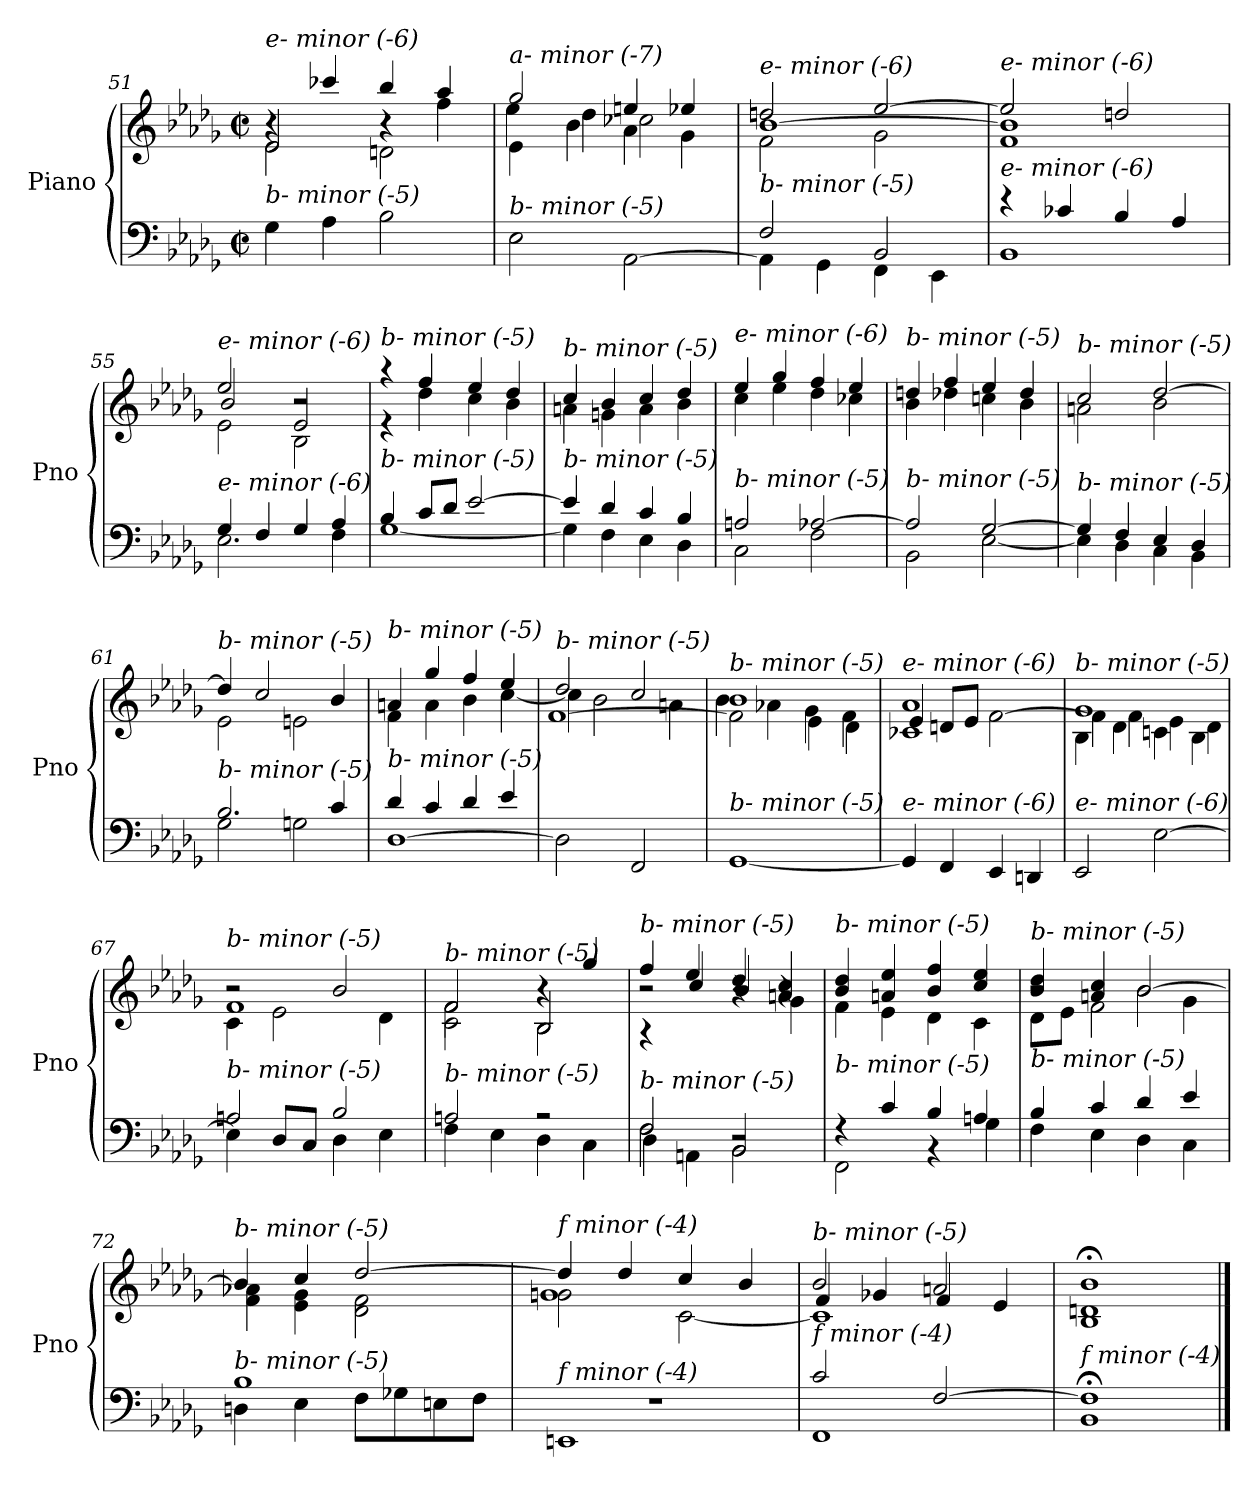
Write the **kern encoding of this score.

**kern	**kern
*part1	*part1
*staff2	*staff1
*I"Piano	*
*I'Pno	*
*clefF4	*clefG2
*k[b-e-a-d-g-]	*k[b-e-a-d-g-]
*M2/2	*M2/2
*met(c|)	*met(c|)
=51	=51
*	*^
*	*	*^
!	!LO:TX:i:t=e- minor (-6)	!	!
!LO:TX:i:t=b- minor (-5)	!	!	!
4G-\	4r	2e-\	2e-/
4A-\	4ccc-X/	.	.
2B-\	4bb-/	2dn\	4r
.	4aa-/	.	4ff\
=52	=52	=52	=52
!	!LO:TX:i:t=a- minor (-7)	!	!
!LO:TX:i:t=b- minor (-5)	!	!	!
2E-\	2gg-/	4e-\	4ee-\
.	.	4b-\	4dd-\
[2AA-\	4eeni/	4a-\	2cc-X\
.	4ee-/	4g-\	.
=53	=53	=53	=53
*^	*	*	*
!	!	!LO:TX:i:t=e- minor (-6)	!	!
!LO:TX:i:t=b- minor (-5)	!	!	!	!
4AA-\]	2F/	2ddn/	2f\	[1b-
4GG-\	.	.	.	.
4FF\	2BB-/	[2ee-/	2g-\	.
4EE-\	.	.	.	.
!!LO:LB:g=z	!!	!!
=54	=54	=54	=54	=54
!	!	!LO:TX:i:t=e- minor (-6)	!	!
!LO:TX:i:t=e- minor (-6)	!	!	!	!
4r	1BB-	2ee-/]	1f	1b-]
4c-X/	.	.	.	.
4B-/	.	2ddn/	.	.
4A-/	.	.	.	.
=55	=55	=55	=55	=55
!	!	!LO:TX:i:t=e- minor (-6)	!	!
!LO:TX:i:t=e- minor (-6)	!	!	!	!
4G-/	2.E-\	2ee-/	2e-\	2b-/
4F/	.	.	.	.
4G-/	.	2r	2B-\	2e-/
4A-/	4F\	.	.	.
*	*	*	*v	*v
=56	=56	=56	=56
!	!	!LO:TX:i:t=b- minor (-5)	!
!LO:TX:i:t=b- minor (-5)	!	!	!
4B-/	[1G-	4r	4r
8c/L	.	4ff/	4dd-\
8d-/J	.	.	.
[2e-/	.	4ee-/	4cc\
.	.	4dd-/	4b-\
=57	=57	=57	=57
!	!	!LO:TX:i:t=b- minor (-5)	!
!LO:TX:i:t=b- minor (-5)	!	!	!
4e-/]	4G-\]	4cc/	4an\
4d-/	4F\	4b-/	4gn\
4c/	4E-\	4cc/	4a\
4B-/	4D-\	4dd-/	4b-\
=58	=58	=58	=58
!	!	!LO:TX:i:t=e- minor (-6)	!
!LO:TX:i:t=b- minor (-5)	!	!	!
2An/	2C\	4ee-/	4cc\
.	.	4gg-/	4ee-\
[2A-X/	2F\	4ff/	4dd-\
.	.	4ee-/	4cc-X\
=59	=59	=59	=59
!	!	!LO:TX:i:t=b- minor (-5)	!
!LO:TX:i:t=b- minor (-5)	!	!	!
2A-/]	2BB-\	4ddn/	4b-\
.	.	4ff/	4dd-X\
[2G-/	[2E-\	4ee-/	4ccn\
.	.	4dd-/	4b-\
=60	=60	=60	=60
!	!	!LO:TX:i:t=b- minor (-5)	!
!LO:TX:i:t=b- minor (-5)	!	!	!
4G-/]	4E-\]	2cc/	2an\
4F/	4D-\	.	.
4E-/	4C\	[2dd-/	2b-\
4D-/	4BB-\	.	.
!!LO:LB:g=z	!!
=61	=61	=61	=61
!	!	!LO:TX:i:t=b- minor (-5)	!
!LO:TX:i:t=b- minor (-5)	!	!	!
2.B-/	2G-\	4dd-/]	2e-\
.	.	2cc/	.
.	2Gn\	.	2en\
4c/	.	4b-/	.
=62	=62	=62	=62
!	!	!LO:TX:i:t=b- minor (-5)	!
!LO:TX:i:t=b- minor (-5)	!	!	!
[1D-	4d-/	4an/	4f\
.	4c/	4gg-/	4a\
.	4d-/	4ff/	4b-\
.	4e-/	4ee-/	[4cc\
=63	=63	=63	=63
*	*	*	*^
!	!	!LO:TX:i:t=b- minor (-5)	!	!
!LO:TX:i:t=b- minor (-5)	!	!	!	!
*v	*v	*	*	*
2D-\]	2dd-/	4cc\]	[1f
.	.	2b-\	.
2FF/	2cc/	.	.
.	.	4an\	.
=64	=64	=64	=64
!	!LO:TX:i:t=b- minor (-5)	!	!
!LO:TX:i:t=b- minor (-5)	!	!	!
[1GG-	1b-	4b-\	2f\]
.	.	4a-X\	.
.	.	4g-\	4e-\
.	.	4f\	4d-\
=65	=65	=65	=65
!	!LO:TX:i:t=e- minor (-6)	!	!
!LO:TX:i:t=e- minor (-6)	!	!	!
4GG-/]	1a-	1c-X	4e-/
4FF/	.	.	8dn/L
.	.	.	8e-/J
4EE-/	.	.	[2f\
4DDn/	.	.	.
=66	=66	=66	=66
!	!LO:TX:i:t=b- minor (-5)	!	!
!LO:TX:i:t=e- minor (-6)	!	!	!
2EE-/	1g-	4B-\	4f\]
.	.	4d-\	4f\
[2E-\	.	4cn\	4e-\
.	.	4B-\	4d-\
!!LO:PB:g=z	!!	!!
=67	=67	=67	=67
*^	*	*	*
!	!	!LO:TX:i:t=b- minor (-5)	!	!
!LO:TX:i:t=b- minor (-5)	!	!	!	!
4E-\]	2An/	2r	4c\	1f
8D-/L	.	.	2e-\	.
8C/J	.	.	.	.
4D-\	2B-/	2b-/	.	.
4E-\	.	.	4d-\	.
=68	=68	=68	=68	=68
!	!	!LO:TX:i:t=b- minor (-5)	!	!
!LO:TX:i:t=b- minor (-5)	!	!	!	!
2An/	4F\	2f/	2c\	2f\
.	4E-\	.	.	.
2r	4D-\	4r	2B-\	2B-/
.	4C\	4gg-/	.	.
=69	=69	=69	=69	=69
*	*^	*	*	*
!	!	!	!LO:TX:i:t=b- minor (-5)	!	!
!LO:TX:i:t=b- minor (-5)	!	!	!	!	!
2F/	2F\	4D-\	4ff/	2r	4rA
.	.	4AAn\	4ee-/	.	4cc/
2BB-/	2BB-\	2r	4dd-/	4r	4b-/
.	.	.	4an/ 4cc/	4g-\	4r
*	*v	*v	*	*	*
=70	=70	=70	=70	=70
!	!	!LO:TX:i:t=b- minor (-5)	!	!
!LO:TX:i:t=b- minor (-5)	!	!	!	!
*	*	*	*v	*v
4rF	2FF\	4b-/ 4dd-/	4f\
4c/	.	4an/ 4ee-/	4e-\
4B-/	4rBB	4b-/ 4ff/	4d-\
4An/	4G-\	4cc/ 4ee-/	4c\
=71	=71	=71	=71
*	*	*	*^
!	!	!LO:TX:i:t=b- minor (-5)	!	!
!LO:TX:i:t=b- minor (-5)	!	!	!	!
4B-/	4F\	4b-/ 4dd-/	8d-\L	2r
.	.	.	8e-\J	.
4c/	4E-\	4an/ 4cc/	2f\	.
4d-/	4D-\	[2b-/	.	2b-\
4e-/	4C\	.	4g-\	.
*	*	*	*v	*v
=72	=72	=72	=72
!	!	!LO:TX:i:t=b- minor (-5)	!
!LO:TX:i:t=b- minor (-5)	!	!	!
1B-	4Dn\	4b-/]	4f\ 4a-X\
.	4E-\	4cc/	4e-\ 4g-\
.	8F\L	[2dd-/	2d-\ 2f\
.	8G-X\	.	.
.	8En\	.	.
.	8F\J	.	.
!!LO:LB:g=z
=73	=73	=73	=73
*	*	*	*^
!	!	!LO:TX:i:t=f minor (-4)	!	!
!LO:TX:i:t=f minor (-4)	!	!	!	!
1r	1EEn	4dd-/]	2gn\	1g
.	.	4dd-/	.	.
.	.	4cc/	[2c\	.
.	.	4b-/	.	.
=74	=74	=74	=74	=74
!	!	!LO:TX:i:t=b- minor (-5)	!	!
!LO:TX:i:t=f minor (-4)	!	!	!	!
2c/	1FF	2b-/	1c]	4f/
.	.	.	.	4g-X/
[2F/	.	2an/	.	4f/
.	.	.	.	4e-/
*v	*v	*	*	*
=75	=75	=75	=75
!	!LO:TX:i:t=B- major (-2)	!	!
!LO:TX:i:t=f minor (-4)	!	!	!
*	*v	*v	*v
1BB-; 1F];	1B-;< 1dn;< 1b-;<
==	==
*-	*-
